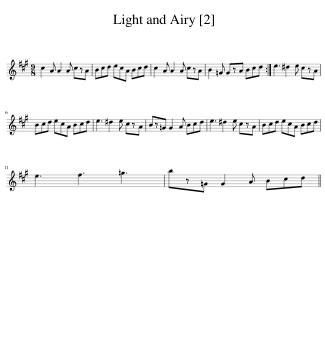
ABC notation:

X:1
L:1/8
M:9/8
I:linebreak $
K:A
V:1 treble
V:1
 c2 A A2 A czA | Bcd ecA Bcd | c2 A A2 A czA | B2 =G GzA Bcd :| e3 ^d2 e czA |$ %5
 Bcd ecA Bcd | e3 ^d2 e czA | Bz=G G2 A Bcd | e3 ^d2 e czA | Bcd ecA Bcd |$ %10
 e3 f3 =g3 | bz=G G2 A Bcd || %12
